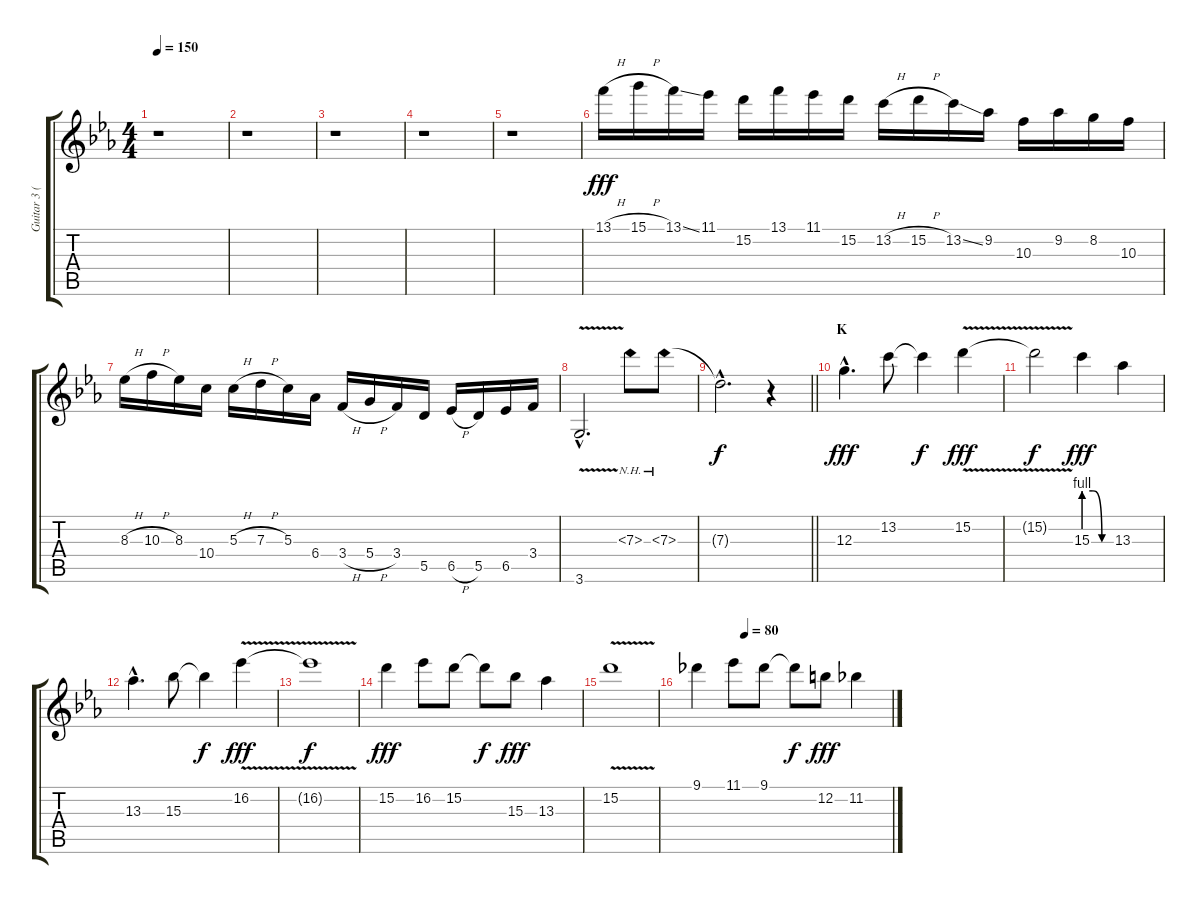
\track ("Guitar 3 (Mike Keneally)" "Guitar 3 (") {instrument distortionguitar}
\staff {score tabs}
\tuning (E4 B3 G3 D3 A2 E2) {hide}
\ts (4 4)
\tempo 150
\clef g2
\ks eb
r.1{dy fff} |
r.1 |
r.1 |
r.1 |
r.1 |
13.1{h}.16 15.1{h}.16 13.1{ss}.16 11.1.16 15.2.16 13.1.16 11.1.16 15.2.16 13.2{h}.16 15.2{h}.16 13.2{ss}.16 9.2.16 10.3.16 9.2.16 8.2.16 10.3.16 |
8.3{h}.16 10.3{h}.16 8.3.16 10.4.16 5.3{h}.16 7.3{h}.16 5.3.16 6.4.16 3.4{h}.16 5.4{h}.16 3.4.16 5.5.16 6.5{h}.16 5.5.16 6.5.16 3.4.16 |
3.6{v hac}.2{d} 7.3{nh}.8 7.3{nh}.8 |
\barLineRight lightlight
7.3{hac t}.2{d dy f} r.4 |
\section ("" "K")
12.3{hac}.4{d dy fff} 13.2.8 13.2{t}.4{dy f} 15.2{v}.4{dy fff} |
15.2{t}.2{dy f} 15.3{be (custom 0 4 20 4 40 0 60 0)}.4{dy fff} 13.3.4 |
13.3{hac}.4{d} 15.3.8 15.3{t}.4{dy f} 16.2{v}.4{dy fff} |
16.2{t}.1{dy f} |
15.2.4{dy fff} 16.2.8 15.2.8 15.2{t}.8{dy f} 15.3.8{dy fff} 13.3.4 |
15.2{v}.1 |
\tempo (80 0.25)
9.1.4 11.1.8 9.1.8 9.1{t}.8{dy f} 12.2.8{dy fff} 11.2.4
